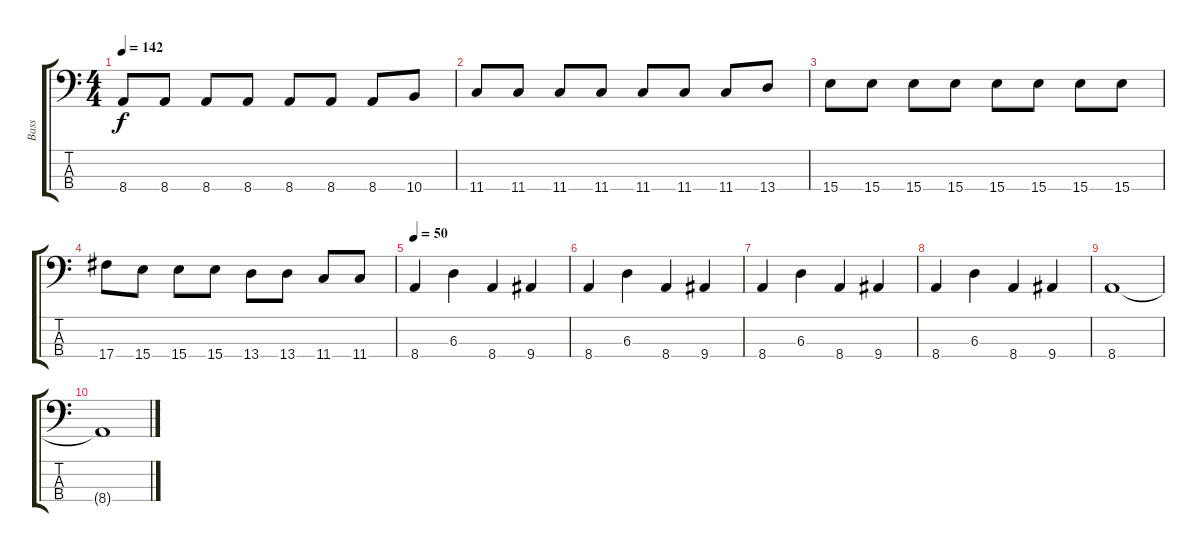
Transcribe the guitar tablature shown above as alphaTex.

\track ("Bass" "Bass") {instrument electricbasspick}
\staff {score tabs}
\tuning (Gb2 Db2 Ab1 Db1) {hide}
\ts (4 4)
\tempo 142
\clef f4
\ks c
8.4.8{dy f} 8.4.8 8.4.8 8.4.8 8.4.8 8.4.8 8.4.8 10.4.8 |
11.4.8 11.4.8 11.4.8 11.4.8 11.4.8 11.4.8 11.4.8 13.4.8 |
15.4.8 15.4.8 15.4.8 15.4.8 15.4.8 15.4.8 15.4.8 15.4.8 |
17.4.8 15.4.8 15.4.8 15.4.8 13.4.8 13.4.8 11.4.8 11.4.8 |
\tempo 50
8.4.4 6.3.4 8.4.4 9.4.4 |
8.4.4 6.3.4 8.4.4 9.4.4 |
8.4.4 6.3.4 8.4.4 9.4.4 |
8.4.4 6.3.4 8.4.4 9.4.4 |
8.4.1 |
8.4{t}.1
